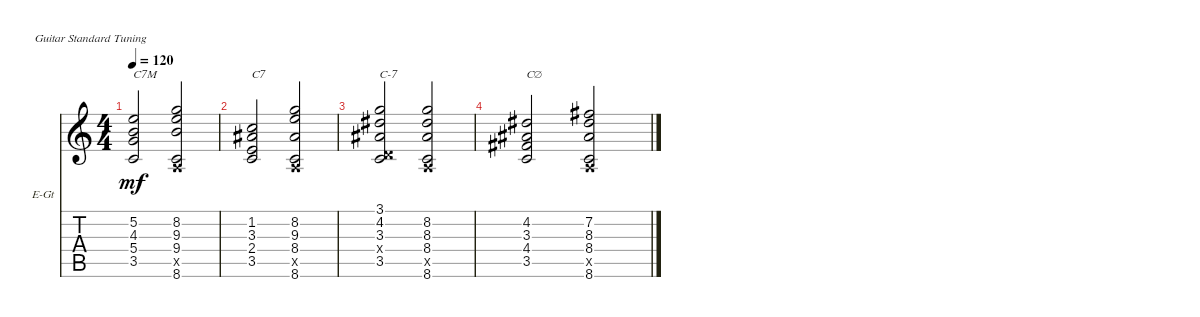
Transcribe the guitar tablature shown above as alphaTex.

\defaultSystemsLayout 4
\bracketExtendMode nobrackets
\firstSystemTrackNameOrientation horizontal
\otherSystemsTrackNameOrientation horizontal
\track ("Jazz Guitar" "E-Gt") {instrument electricguitarjazz}
\staff {score tabs}
\tuning (E4 B3 G3 D3 A2 E2)
\ts (4 4)
\tempo 120
\clef g2
\ks c
(3.5 5.2 4.3 5.4).2{txt "C7M" dy mf instrument electricguitarjazz} (8.6 0.5{x} 9.4 9.3 8.2).2 |
(3.5 2.4 3.3 1.2).2{txt "C7"} (8.2 9.3 8.4 8.6 0.5{x}).2 |
(3.1 4.2 3.3 3.5 0.4{x}).2{txt "C-7"} (8.6 8.4 8.3 8.2 0.5{x}).2 |
(3.5 4.4 3.3 4.2).2{txt "C∅"} (8.6 8.4 8.3 7.2 0.5{x}).2
